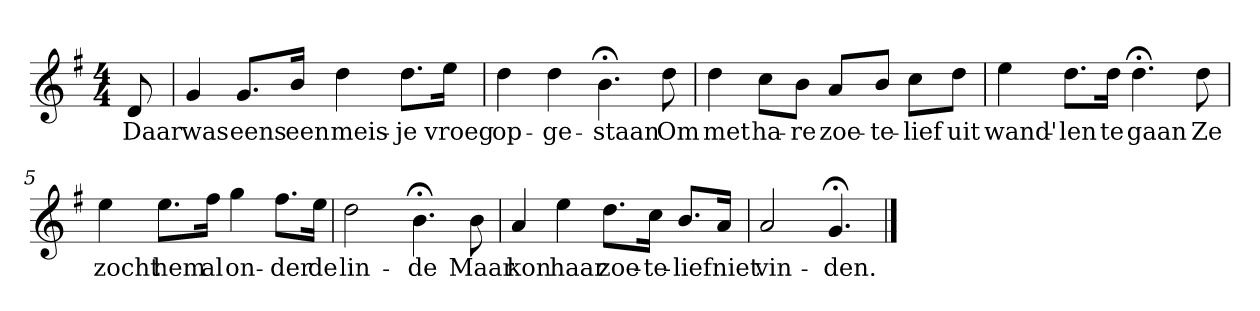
**kern	**text
*part1	*part1
*staff1	*staff1
*k[f#]	*
*G:	*
*M4/4	*
*MM120	*
=	=
8d	Daar
=1	=1
4g	was
8.gL	eens
16bJk	een
4dd	meis-
8.ddL	-je
16eeJk	vroeg
=2	=2
4dd	op-
4dd	-ge-
4.b;<	-staan
8dd	Om
=3	=3
4dd	met
8ccL	ha-
8bJ	-re
8aL	zoe-
8bJ	-te-
8ccL	-lief
8ddJ	uit
=4	=4
4ee	wand'-
8.ddL	-len
16ddJk	te
4.dd;<	gaan
8dd	Ze
=5	=5
4ee	zocht
8.eeL	hem
16ff#Jk	al
4gg	on-
8.ff#L	-der
16eeJk	de
=6	=6
2dd	lin-
4.b;<	-de
8b	Maar
=7	=7
4a	kon
4ee	haar
8.ddL	zoe-
16ccJk	-te-
8.bL	-lief
16aJk	niet
=8	=8
2a	vin-
4.g;<	-den.
==	==
*-	*-
